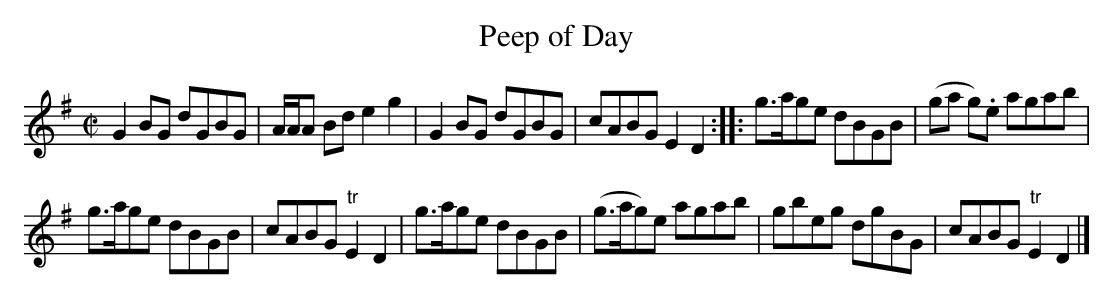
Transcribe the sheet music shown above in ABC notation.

X:1
T:Peep of Day
M:C|
K:G major
G2BG dGBG| A/A/A Bd e2g2| G2BG dGBG| cABG E2D2::\
g>age dBGB| (ga g).e agab|
g>age dBGB| cABG "tr"E2D2|\
g>age dBGB| (g>ag)e agab|\
gbeg dgBG| cABG "tr"E2D2|]
